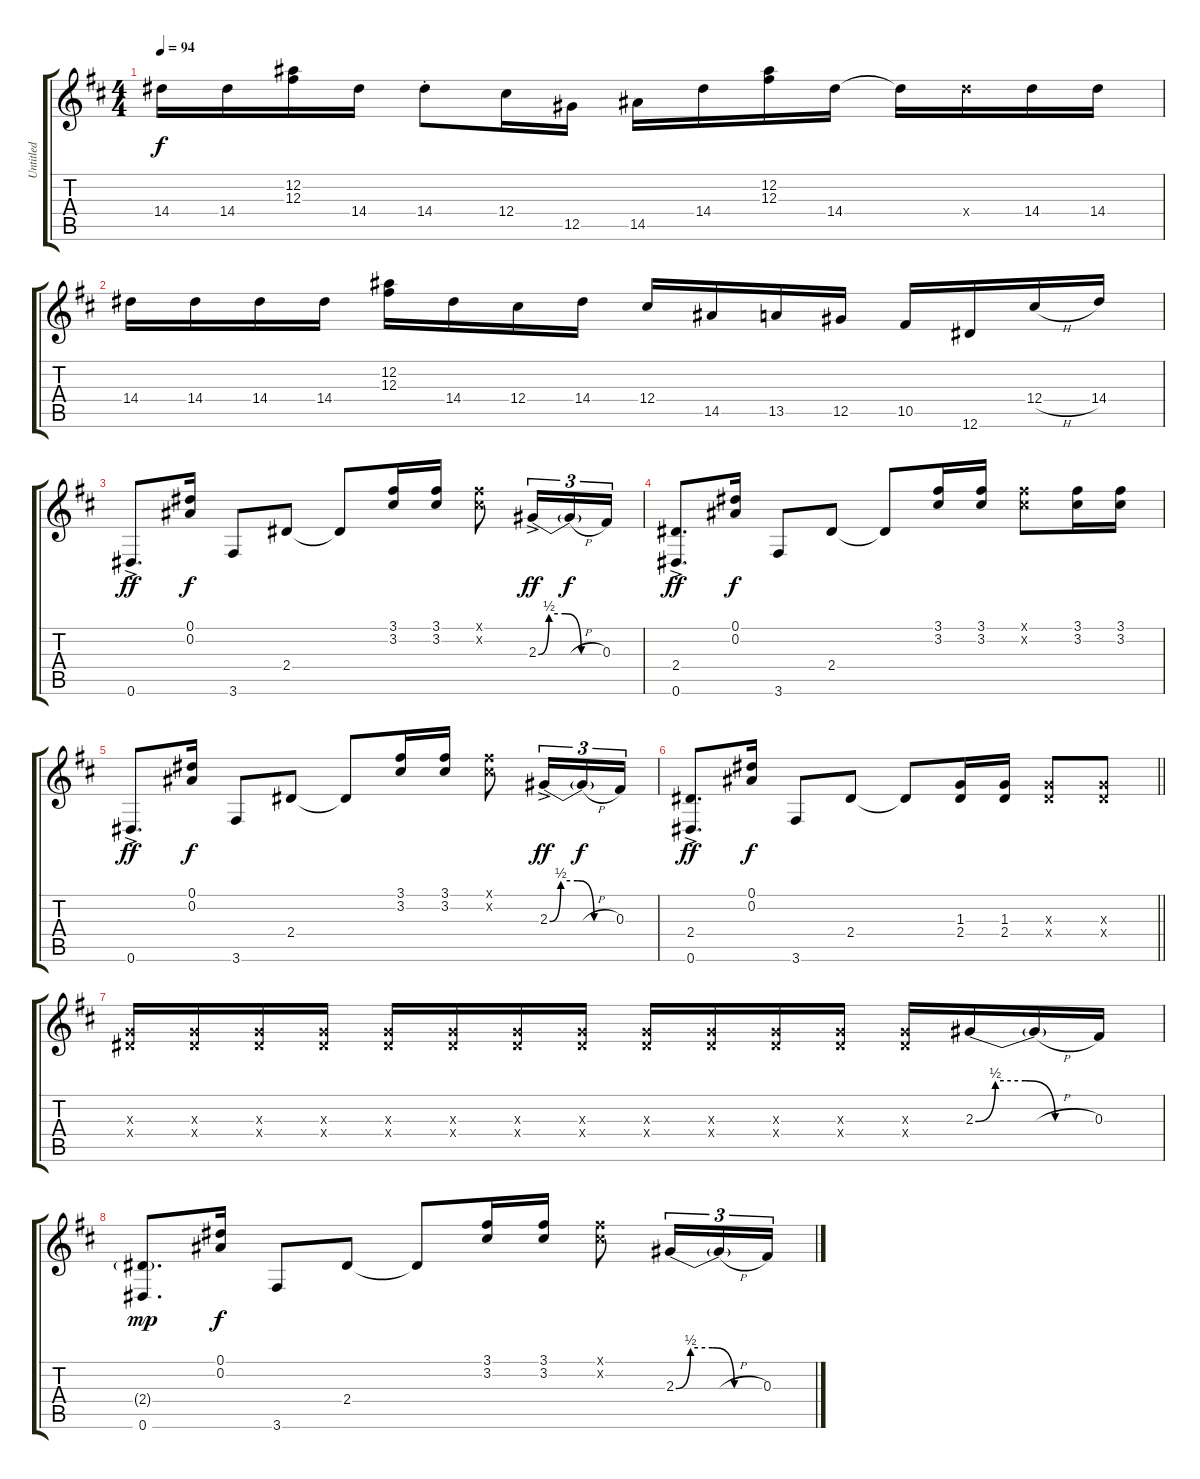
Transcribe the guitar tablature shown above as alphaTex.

\track ("Untitled" "Untitled") {instrument overdrivenguitar}
\staff {score tabs}
\tuning (Eb4 Bb3 Gb3 Db3 Ab2 Eb2) {hide}
\ts (4 4)
\tempo 94
\clef g2
\ks d
14.4.16{dy f} 14.4.16 (12.2 12.3).16 14.4.16 14.4{st}.8 12.4.16 12.5.16 14.5.16 14.4.16 (12.2 12.3).16 14.4.16 14.4{t}.16 14.4{x}.16 14.4.16 14.4.16 |
14.4.16 14.4.16 14.4.16 14.4.16 (12.2 12.3).16 14.4.16 12.4.16 14.4.16 12.4.16 14.5.16 13.5.16 12.5.16 10.5.16 12.6.16 12.4{h}.16 14.4.16 |
0.6{ac}.8{d dy ff} (0.1 0.2).16{dy f} 3.6.8 2.4.8 2.4{t}.8 (3.1 3.2).16 (3.1 3.2).16 (3.1{x} 3.2{x}).8 2.3{be (custom 0 0 10 2 25 2 40 0 60 0) ac}.16{tu (3 2) dy ff} 2.3{h t}.16{tu (3 2) dy f} 0.3.16{tu (3 2)} |
(2.4 0.6{ac}).8{d dy ff} (0.1 0.2).16{dy f} 3.6.8 2.4.8 2.4{t}.8 (3.1 3.2).16 (3.1 3.2).16 (3.1{x} 3.2{x}).8 (3.1 3.2).16 (3.1 3.2).16 |
0.6{ac}.8{d dy ff} (0.1 0.2).16{dy f} 3.6.8 2.4.8 2.4{t}.8 (3.1 3.2).16 (3.1 3.2).16 (3.1{x} 3.2{x}).8 2.3{be (custom 0 0 10 2 25 2 40 0 60 0) ac}.16{tu (3 2) dy ff} 2.3{h t}.16{tu (3 2) dy f} 0.3.16{tu (3 2)} |
\barLineRight lightlight
(2.4 0.6{ac}).8{d dy ff} (0.1 0.2).16{dy f} 3.6.8 2.4.8 2.4{t}.8 (1.3 2.4).16 (1.3 2.4).16 (1.3{x} 2.4{x}).8 (1.3{x} 2.4{x}).8 |
(1.3{x} 2.4{x}).16 (1.3{x} 2.4{x}).16 (1.3{x} 2.4{x}).16 (1.3{x} 2.4{x}).16 (1.3{x} 2.4{x}).16 (1.3{x} 2.4{x}).16 (1.3{x} 2.4{x}).16 (1.3{x} 2.4{x}).16 (1.3{x} 2.4{x}).16 (1.3{x} 2.4{x}).16 (1.3{x} 2.4{x}).16 (1.3{x} 2.4{x}).16 (1.3{x} 2.4{x}).16 2.3{be (custom 0 0 10 2 25 2 40 0 60 0)}.16 2.3{h t}.16 0.3.16 |
(2.4{g} 0.6).8{d dy mp} (0.1 0.2).16{dy f} 3.6.8 2.4.8 2.4{t}.8 (3.1 3.2).16 (3.1 3.2).16 (3.1{x} 3.2{x}).8 2.3{be (custom 0 0 10 2 25 2 40 0 60 0)}.16{tu (3 2)} 2.3{h t}.16{tu (3 2)} 0.3.16{tu (3 2)}
